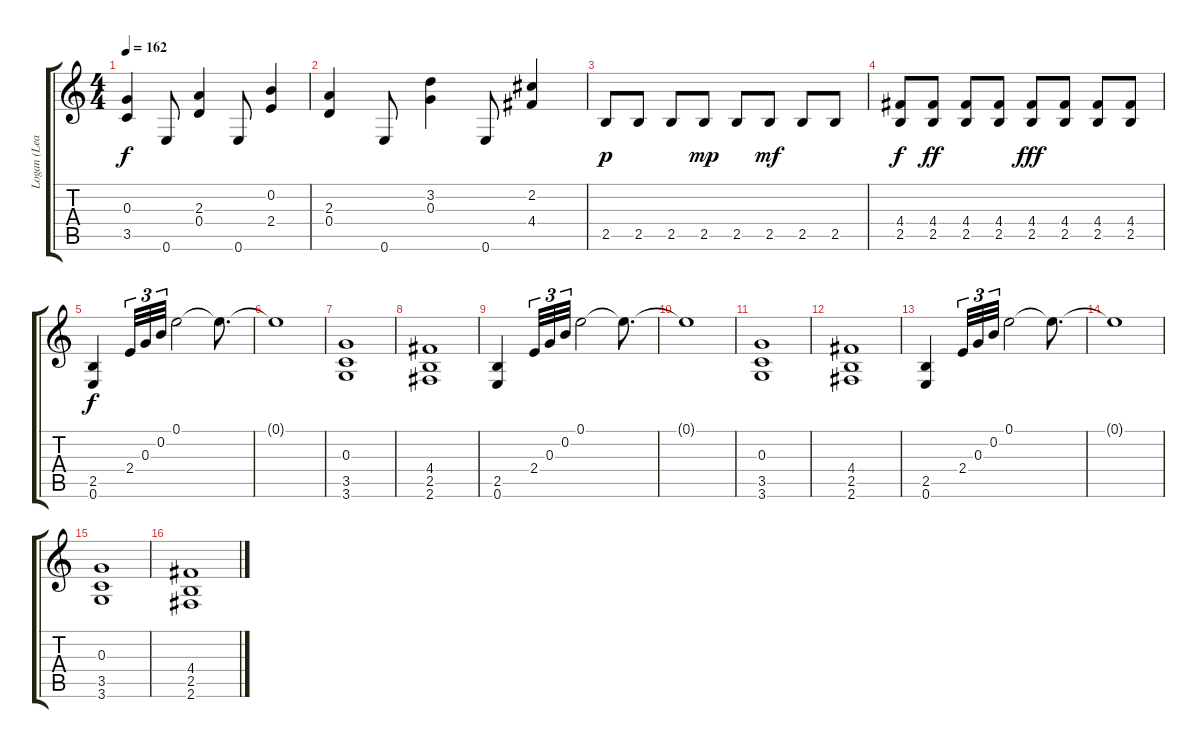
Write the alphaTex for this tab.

\track ("Logan (Lead)" "Logan (Lea") {instrument distortionguitar}
\staff {score tabs}
\tuning (E4 B3 G3 D3 A2 E2) {hide}
\ts (4 4)
\tempo 162
\clef g2
\ks c
(0.3 3.5).4{dy f} 0.6.8 (2.3 0.4).4 0.6.8 (0.2 2.4).4 |
(2.3 0.4).4 0.6.8 (3.2 0.3).4 0.6.8 (2.2 4.4).4 |
2.5.8{dy p} 2.5.8 2.5.8 2.5.8{dy mp} 2.5.8 2.5.8{dy mf} 2.5.8 2.5.8 |
(4.4 2.5).8{dy f} (4.4 2.5).8{dy ff} (4.4 2.5).8 (4.4 2.5).8 (4.4 2.5).8{dy fff} (4.4 2.5).8 (4.4 2.5).8 (4.4 2.5).8 |
(2.5 0.6).4{dy f} 2.4.32{tu (3 2)} 0.3.32{tu (3 2)} 0.2.32{tu (3 2)} 0.1.2 0.1{t}.8{d} |
0.1{t}.1 |
(0.3 3.5 3.6).1 |
(4.4 2.5 2.6).1 |
(2.5 0.6).4 2.4.32{tu (3 2)} 0.3.32{tu (3 2)} 0.2.32{tu (3 2)} 0.1.2 0.1{t}.8{d} |
0.1{t}.1 |
(0.3 3.5 3.6).1 |
(4.4 2.5 2.6).1 |
(2.5 0.6).4 2.4.32{tu (3 2)} 0.3.32{tu (3 2)} 0.2.32{tu (3 2)} 0.1.2 0.1{t}.8{d} |
0.1{t}.1 |
(0.3 3.5 3.6).1 |
(4.4 2.5 2.6).1
